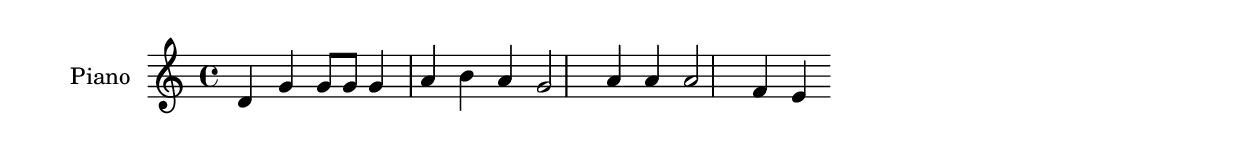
%% Use convert-ly to update this file if the version is different to the lilypond you use.
%% For more information go to (info "(lilypond)Piano music"). Place cursor after the last
%% parenthesis and C-x C-e.

%% http://www.everyonepiano.cn/Number-1270-1-%E4%B8%A4%E5%8F%AA%E8%80%81%E8%99%8E%E5%B8%A6%E6%AD%8C%E8%AF%8D%E7%89%88%E5%8F%8C%E6%89%8B%E7%AE%80%E8%B0%B1%E9%A2%84%E8%A7%881.html 

global = {
  \key f \major
  \time 2/2
}

upper = \absolute {
  \clef "treble"
  d'4 | g'4 g'8 g'8 | g'4 a'4 | b'4 a'4 |
  g'2 | a'4 a'4 | a'2 | f'4 e'4 |
}

lower_motif = \absolute { c,8 g,8 c,8 g,8 }

lower = \absolute {
  \clef "bass"
  \repeat unfold 4 \lower_motif
  \repeat unfold 3 \lower_motif | c,8 g,8 c,4 
}

%% aligning lyrics to a melody: http://lilypond.org/doc/v2.19/Documentation/learning/aligning-lyrics-to-a-melody
%% 每一个单词/中文字 对一个音符
verse = \new Lyrics \lyricsto "one" {
  \lyricmode {
	两 只 老 虎 | 两 只 老 虎 | 跑 得 快 | 跑 得 快
	一 只 没 有 耳 朵 | 一 只 没 有 尾 巴 | 真 奇 怪 | 真 奇 怪
  }
}

\score
{
  \new PianoStaff
  <<
	\set PianoStaff.instrumentName = "Piano"
	\new Voice = "one" {
	  \upper
	}
	% \verse
	% \new Voice = "two" {
	%   \lower
	% }
  >>
  \midi {
	\tempo 2 = 72
  }
  \layout { }
}
